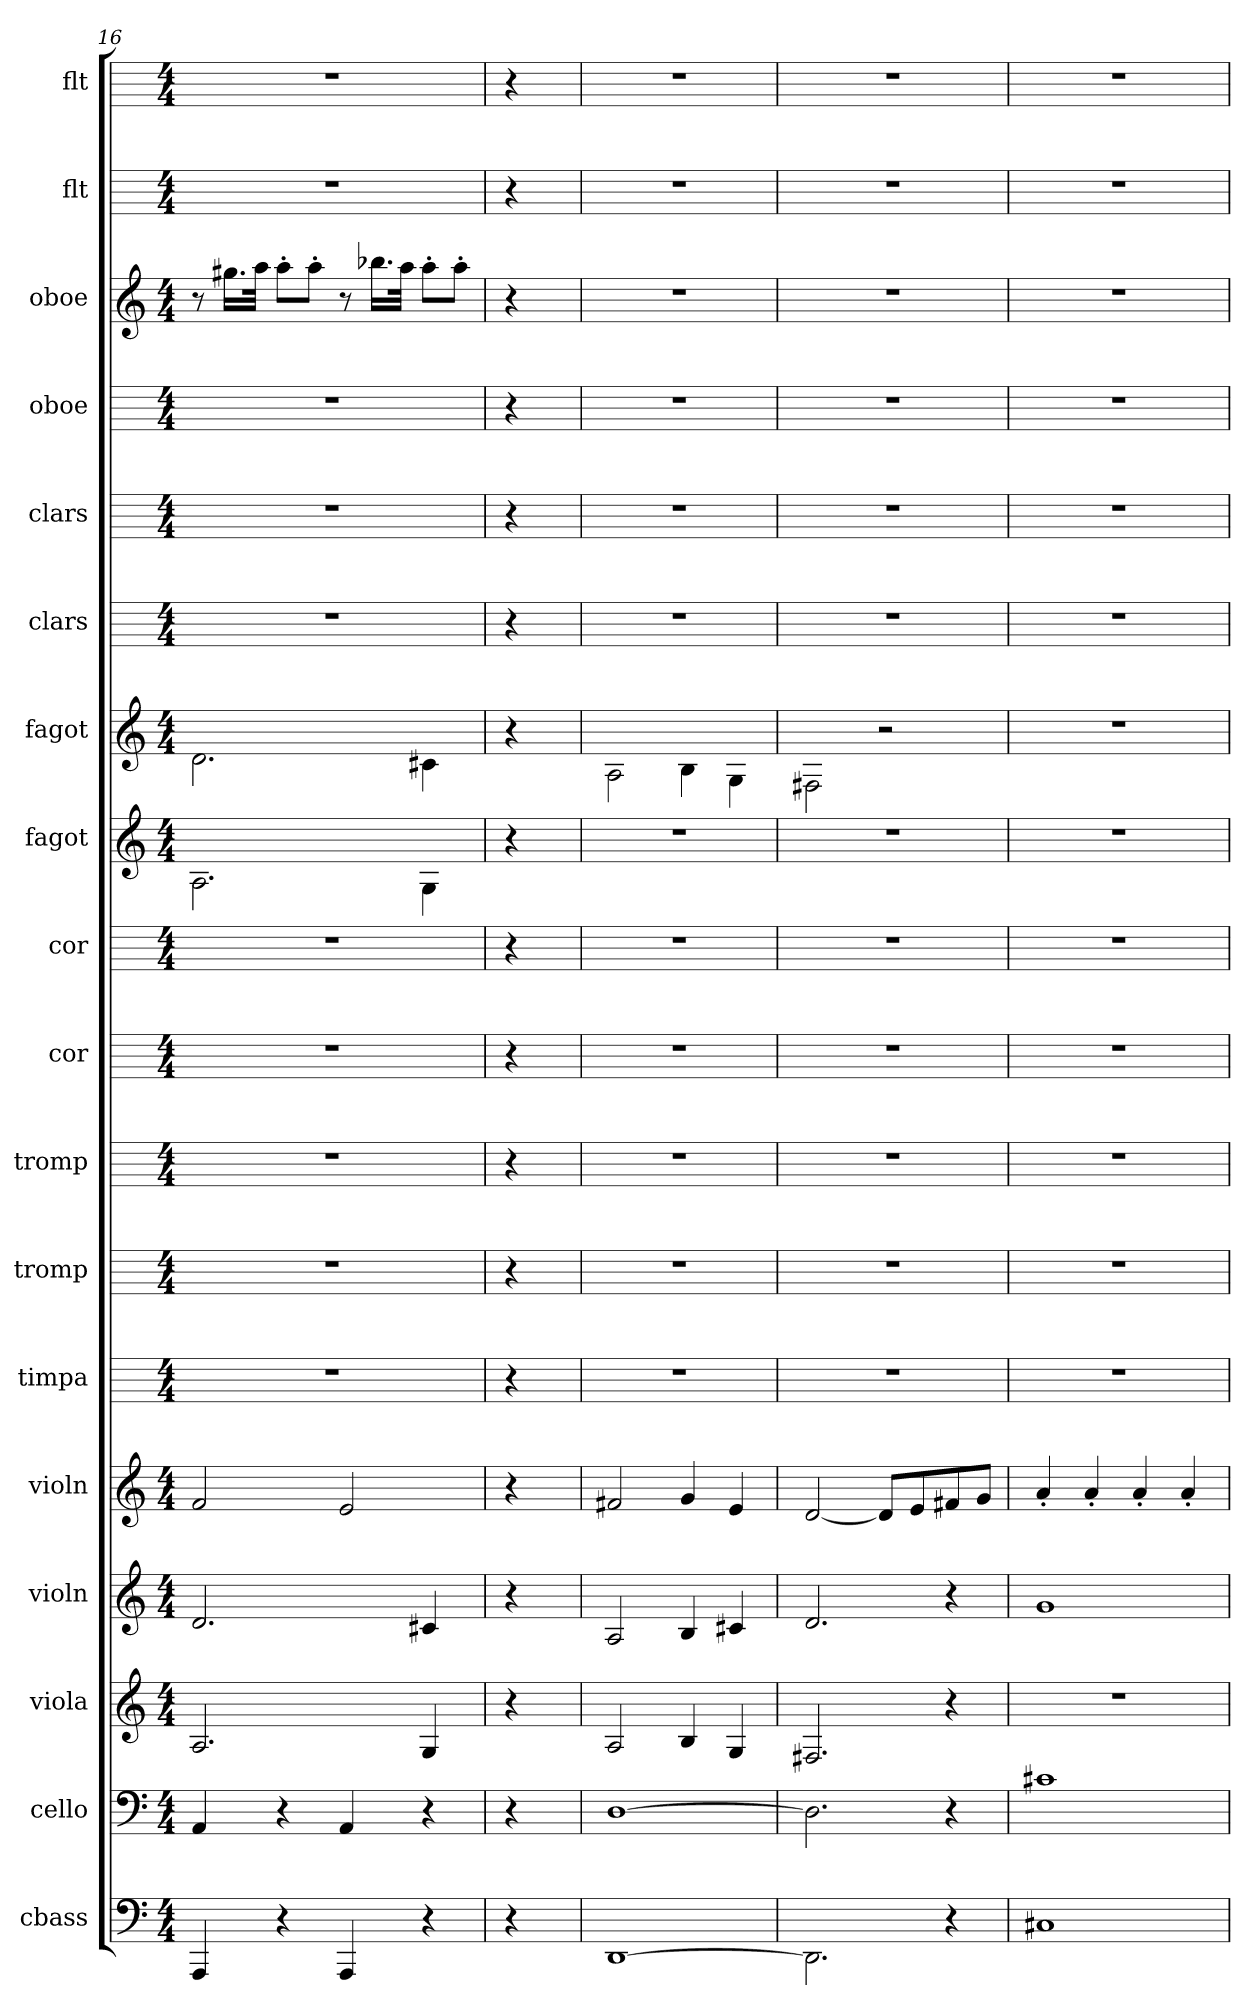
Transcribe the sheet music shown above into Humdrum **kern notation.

**kern	**kern	**kern	**kern	**kern	**kern	**kern	**kern	**kern	**kern	**kern	**kern	**kern	**kern	**kern	**kern	**kern	**kern
*part18	*part17	*part16	*part15	*part14	*part13	*part12	*part11	*part10	*part9	*part8	*part7	*part6	*part5	*part4	*part3	*part2	*part1
*staff18	*staff17	*staff16	*staff15	*staff14	*staff13	*staff12	*staff11	*staff10	*staff9	*staff8	*staff7	*staff6	*staff5	*staff4	*staff3	*staff2	*staff1
*I"cbass	*I"cello	*I"viola	*I"violn	*I"violn	*I"timpa	*I"tromp	*I"tromp	*I"cor	*I"cor	*I"fagot	*I"fagot	*I"clars	*I"clars	*I"oboe	*I"oboe	*I"flt	*I"flt
*	*	*I'Vla	*	*	*	*	*	*	*	*	*	*	*	*I'Ob	*I'Ob	*	*
*	*	*	*	*	*	*	*	*ITrd4c7	*ITrd4c7	*	*	*	*	*	*	*	*
*M4/4	*M4/4	*M4/4	*M4/4	*M4/4	*M4/4	*M4/4	*M4/4	*M4/4	*M4/4	*M4/4	*M4/4	*M4/4	*M4/4	*M4/4	*M4/4	*M4/4	*M4/4
=16	=16	=16	=16	=16	=16	=16	=16	=16	=16	=16	=16	=16	=16	=16	=16	=16	=16
4AAA/	4AA/	2.A/	2.d/	2f/	1r	1r	1r	1r	1r	2.A\	2.d\	1r	1r	1r	8r	1r	1r
.	.	.	.	.	.	.	.	.	.	.	.	.	.	.	16.gg#\LL	.	.
.	.	.	.	.	.	.	.	.	.	.	.	.	.	.	32aa\JJk	.	.
4r	4r	.	.	.	.	.	.	.	.	.	.	.	.	.	8aa'>\L	.	.
.	.	.	.	.	.	.	.	.	.	.	.	.	.	.	8aa'>\J	.	.
4AAA/	4AA/	.	.	2e/	.	.	.	.	.	.	.	.	.	.	8r	.	.
.	.	.	.	.	.	.	.	.	.	.	.	.	.	.	16.bb-\LL	.	.
.	.	.	.	.	.	.	.	.	.	.	.	.	.	.	32aa\JJk	.	.
4r	4r	4G/	4c#/	.	.	.	.	.	.	4G\	4c#\	.	.	.	8aa'>\L	.	.
.	.	.	.	.	.	.	.	.	.	.	.	.	.	.	8aa'>\J	.	.
=17	=17	=17	=17	=17	=17	=17	=17	=17	=17	=17	=17	=17	=17	=17	=17	=17	=17
4r	4r	4r	4r	4r	4r	4r	4r	4r	4r	4r	4r	4r	4r	4r	4r	4r	4r
=18	=18	=18	=18	=18	=18	=18	=18	=18	=18	=18	=18	=18	=18	=18	=18	=18	=18
[1DD\	[1D\	2A/	2A/	2f#/	1r	1r	1r	1r	1r	1r	2A\	1r	1r	1r	1r	1r	1r
.	.	4B/	4B/	4g/	.	.	.	.	.	.	4B\	.	.	.	.	.	.
.	.	4G/	4c#/	4e/	.	.	.	.	.	.	4G\	.	.	.	.	.	.
=19	=19	=19	=19	=19	=19	=19	=19	=19	=19	=19	=19	=19	=19	=19	=19	=19	=19
2.DD\]	2.D\]	2.F#/	2.d/	[2d/	1r	1r	1r	1r	1r	1r	2F#\	1r	1r	1r	1r	1r	1r
.	.	.	.	8d/L]	.	.	.	.	.	.	2r	.	.	.	.	.	.
.	.	.	.	8e/	.	.	.	.	.	.	.	.	.	.	.	.	.
4r	4r	4r	4r	8f#/	.	.	.	.	.	.	.	.	.	.	.	.	.
.	.	.	.	8g/J	.	.	.	.	.	.	.	.	.	.	.	.	.
=20	=20	=20	=20	=20	=20	=20	=20	=20	=20	=20	=20	=20	=20	=20	=20	=20	=20
1C#\	1c#\	1r	1g/	4a'>/	1r	1r	1r	1r	1r	1r	1r	1r	1r	1r	1r	1r	1r
.	.	.	.	4a'>/	.	.	.	.	.	.	.	.	.	.	.	.	.
.	.	.	.	4a'>/	.	.	.	.	.	.	.	.	.	.	.	.	.
.	.	.	.	4a'>/	.	.	.	.	.	.	.	.	.	.	.	.	.
=	=	=	=	=	=	=	=	=	=	=	=	=	=	=	=	=	=
*-	*-	*-	*-	*-	*-	*-	*-	*-	*-	*-	*-	*-	*-	*-	*-	*-	*-
